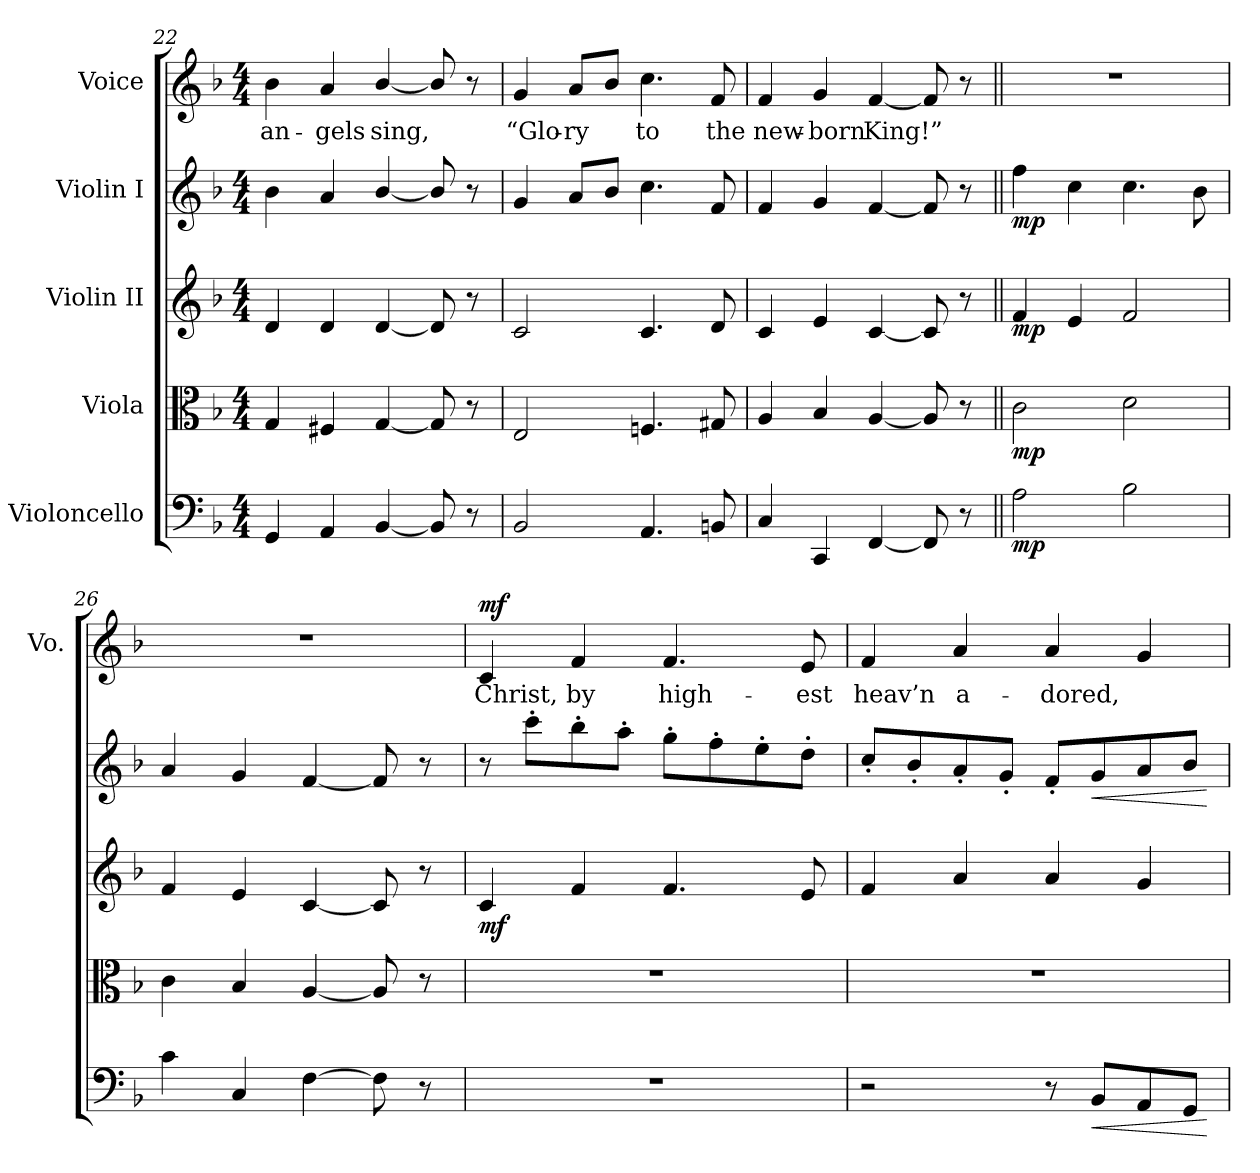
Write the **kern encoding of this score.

**kern	**dynam	**kern	**dynam	**kern	**dynam	**kern	**dynam	**kern	**text	**dynam
*part5	*part5	*part4	*part4	*part3	*part3	*part2	*part2	*part1	*part1	*part1
*staff5	*staff5	*staff4	*staff4	*staff3	*staff3	*staff2	*staff2	*staff1	*staff1	*staff1
*I"Violoncello	*	*I"Viola	*	*I"Violin II	*	*I"Violin I	*	*I"Voice	*	*
*	*	*	*	*	*	*	*	*I'Vo.	*	*
*clefF4	*	*clefC3	*	*clefG2	*	*clefG2	*	*clefG2	*	*
*k[b-]	*	*k[b-]	*	*k[b-]	*	*k[b-]	*	*k[b-]	*	*
*F:	*	*F:	*	*F:	*	*F:	*	*F:	*	*
*M4/4	*	*M4/4	*	*M4/4	*	*M4/4	*	*M4/4	*	*
=22	=22	=22	=22	=22	=22	=22	=22	=22	=22	=22
!	!	!	!	!	!	!	!	!	!LO:LY:b	!
4GG/	.	4G/	.	4d/	.	4b-\	.	4b-\	an-	.
!	!	!	!	!	!	!	!	!	!LO:LY:b	!
4AA/	.	4F#X/	.	4d/	.	4a/	.	4a/	-gels	.
!	!	!	!	!	!	!	!	!	!LO:LY:b	!
[<4BB-/	.	[<4G/	.	[<4d/	.	[<4b-/	.	[<4b-/	sing,	.
8BB-/]	.	8G/]	.	8d/]	.	8b-/]	.	8b-/]	.	.
8r	.	8r	.	8r	.	8r	.	8r	.	.
=23	=23	=23	=23	=23	=23	=23	=23	=23	=23	=23
!	!	!	!	!	!	!	!	!	!LO:LY:b	!
2BB-/	.	2E/	.	2c/	.	4g/	.	4g/	“Glo-	.
!	!	!	!	!	!	!	!	!	!LO:LY:b	!
.	.	.	.	.	.	8a/L	.	8a/L	-ry	.
.	.	.	.	.	.	8b-/J	.	8b-/J	.	.
!	!	!	!	!	!	!	!	!	!LO:LY:b	!
4.AA/	.	4.Fn/	.	4.c/	.	4.cc\	.	4.cc\	to	.
!	!	!	!	!	!	!	!	!	!LO:LY:b	!
8BBn/	.	8G#X/	.	8d/	.	8f/	.	8f/	the	.
!!LO:PB:g=z
=24	=24	=24	=24	=24	=24	=24	=24	=24	=24	=24
!	!	!	!	!	!	!	!	!	!LO:LY:b	!
4C/	.	4A/	.	4c/	.	4f/	.	4f/	new-	.
!	!	!	!	!	!	!	!	!	!LO:LY:b	!
4CC/	.	4B-/	.	4e/	.	4g/	.	4g/	-born	.
!	!	!	!	!	!	!	!	!	!LO:LY:b	!
[<4FF/	.	[<4A/	.	[<4c/	.	[<4f/	.	[<4f/	King!”	.
8FF/]	.	8A/]	.	8c/]	.	8f/]	.	8f/]	.	.
8r	.	8r	.	8r	.	8r	.	8r	.	.
=25||	=25||	=25||	=25||	=25||	=25||	=25||	=25||	=25||	=25||	=25||
!	!LO:DY:b	!	!LO:DY:b	!	!LO:DY:b	!	!LO:DY:b	!	!	!
2A\	mp	2c\	mp	4f/	mp	4ff\	mp	1r	.	.
.	.	.	.	4e/	.	4cc\	.	.	.	.
2B-\	.	2d\	.	2f/	.	4.cc\	.	.	.	.
.	.	.	.	.	.	8b-\	.	.	.	.
=26	=26	=26	=26	=26	=26	=26	=26	=26	=26	=26
4c\	.	4c\	.	4f/	.	4a/	.	1r	.	.
4C/	.	4B-/	.	4e/	.	4g/	.	.	.	.
[>4F\	.	[<4A/	.	[<4c/	.	[<4f/	.	.	.	.
8F\]	.	8A/]	.	8c/]	.	8f/]	.	.	.	.
8r	.	8r	.	8r	.	8r	.	.	.	.
=27	=27	=27	=27	=27	=27	=27	=27	=27	=27	=27
!	!	!	!	!	!LO:DY:b	!	!	!	!LO:LY:b	!LO:DY:b
1r	.	1r	.	4c/	mf	8r	.	4c/	Christ,	mf
.	.	.	.	.	.	8ccc'>\L	.	.	.	.
!	!	!	!	!	!	!	!	!	!LO:LY:b	!
.	.	.	.	4f/	.	8bb-'>\	.	4f/	by	.
.	.	.	.	.	.	8aa'>\J	.	.	.	.
!	!	!	!	!	!	!	!	!	!LO:LY:b	!
.	.	.	.	4.f/	.	8gg'>\L	.	4.f/	high-	.
.	.	.	.	.	.	8ff'>\	.	.	.	.
.	.	.	.	.	.	8ee'>\	.	.	.	.
!	!	!	!	!	!	!	!	!	!LO:LY:b	!
.	.	.	.	8e/	.	8dd'>\J	.	8e/	-est	.
!!LO:LB:g=z
=28	=28	=28	=28	=28	=28	=28	=28	=28	=28	=28
!	!	!	!	!	!	!	!	!	!LO:LY:b	!
2r	.	1r	.	4f/	.	8cc'</L	.	4f/	heav’n	.
.	.	.	.	.	.	8b-'</	.	.	.	.
!	!	!	!	!	!	!	!	!	!LO:LY:b	!
.	.	.	.	4a/	.	8a'</	.	4a/	a-	.
.	.	.	.	.	.	8g'</J	.	.	.	.
!	!	!	!	!	!	!	!	!	!LO:LY:b	!
8r	.	.	.	4a/	.	8f'</L	.	4a/	-dored,	.
!	!LO:HP:b	!	!	!	!	!	!LO:HP:b	!	!	!
8BB-/L	<	.	.	.	.	8g/	<	.	.	.
8AA/	.	.	.	4g/	.	8a/	.	4g/	.	.
8GG/J	.	.	.	.	.	8b-/J	.	.	.	.
.	[	.	.	.	.	.	[	.	.	.
=	=	=	=	=	=	=	=	=	=	=
*-	*-	*-	*-	*-	*-	*-	*-	*-	*-	*-
